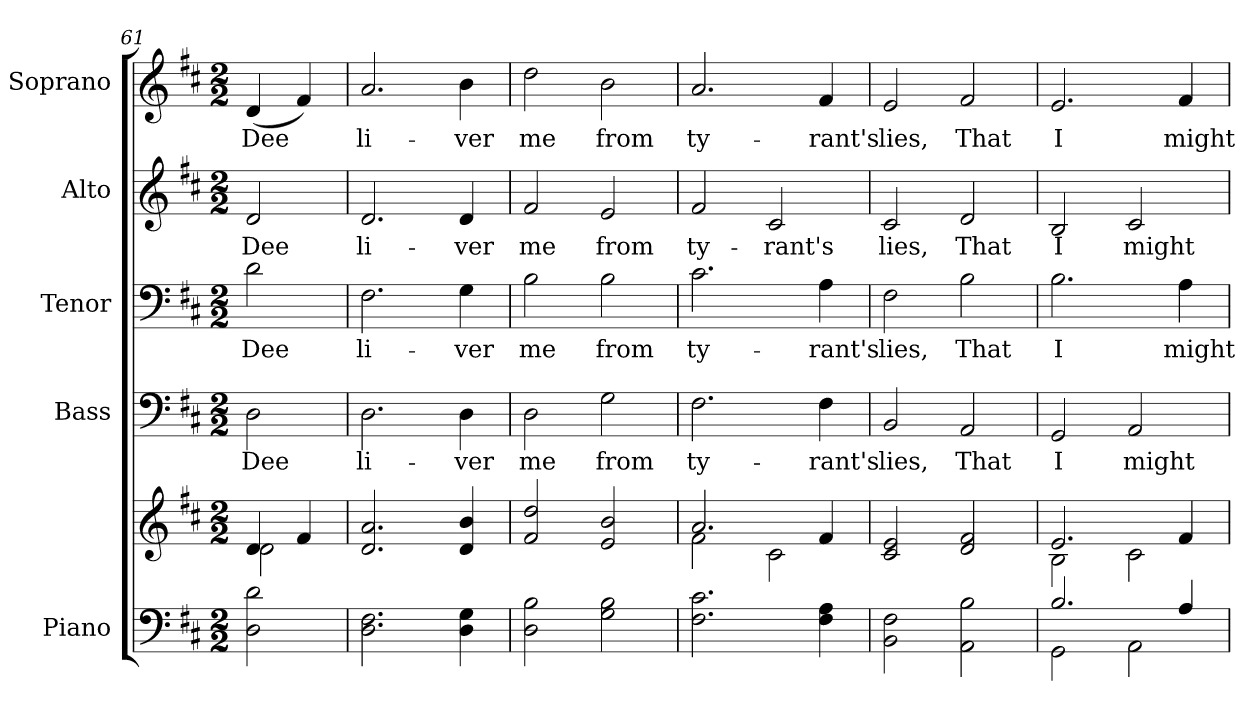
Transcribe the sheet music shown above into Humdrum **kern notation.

**kern	**kern	**kern	**text	**kern	**text	**kern	**text	**kern	**text
*part5	*part5	*part4	*part4	*part3	*part3	*part2	*part2	*part1	*part1
*staff6	*staff5	*staff4	*staff4	*staff3	*staff3	*staff2	*staff2	*staff1	*staff1
*I"Piano	*	*I"Bass	*	*I"Tenor	*	*I"Alto	*	*I"Soprano	*
*I'Pno.	*	*I'B.	*	*I'T.	*	*I'A.	*	*I'S.	*
*clefF4	*clefG2	*clefF4	*	*clefF4	*	*clefG2	*	*clefG2	*
*k[f#c#]	*k[f#c#]	*k[f#c#]	*	*k[f#c#]	*	*k[f#c#]	*	*k[f#c#]	*
*D:	*D:	*D:	*	*D:	*	*D:	*	*D:	*
*M2/2	*M2/2	*M2/2	*	*M2/2	*	*M2/2	*	*M2/2	*
=61	=61	=61	=61	=61	=61	=61	=61	=61	=61
*	*^	*	*	*	*	*	*	*	*
!	!	!	!	!LO:LY:b:color=#000000	!	!	!	!	!	!
!	!	!	!	!	!	!LO:LY:b:color=#000000	!	!	!	!
!	!	!	!	!	!	!	!	!LO:LY:b:color=#000000	!	!
!	!	!	!	!	!	!	!	!	!	!LO:LY:b:color=#000000
2Di\ 2di	4di/	2di\	2Di\	Dee	2di\	Dee	2di/	Dee	(4di/	Dee
.	4f#i/	.	.	.	.	.	.	.	4f#i/)	.
*	*v	*v	*	*	*	*	*	*	*	*
=62	=62	=62	=62	=62	=62	=62	=62	=62	=62
!	!	!	!LO:LY:b:color=#000000	!	!	!	!	!	!
!	!	!	!	!	!LO:LY:b:color=#000000	!	!	!	!
!	!	!	!	!	!	!	!LO:LY:b:color=#000000	!	!
!	!	!	!	!	!	!	!	!	!LO:LY:b:color=#000000
2.Di\ 2.F#i	2.di/ 2.ai	2.Di\	li-	2.F#i\	li-	2.di/	li-	2.ai/	li-
!	!	!	!LO:LY:b:color=#000000	!	!	!	!	!	!
!	!	!	!	!	!LO:LY:b:color=#000000	!	!	!	!
!	!	!	!	!	!	!	!LO:LY:b:color=#000000	!	!
!	!	!	!	!	!	!	!	!	!LO:LY:b:color=#000000
4Di\ 4Gi	4di/ 4bi	4Di\	-ver	4Gi\	-ver	4di/	-ver	4bi\	-ver
=63	=63	=63	=63	=63	=63	=63	=63	=63	=63
!	!	!	!LO:LY:b:color=#000000	!	!	!	!	!	!
!	!	!	!	!	!LO:LY:b:color=#000000	!	!	!	!
!	!	!	!	!	!	!	!LO:LY:b:color=#000000	!	!
!	!	!	!	!	!	!	!	!	!LO:LY:b:color=#000000
2Di\ 2Bi	2f#i/ 2ddi	2Di\	me	2Bi\	me	2f#i/	me	2ddi\	me
!	!	!	!LO:LY:b:color=#000000	!	!	!	!	!	!
!	!	!	!	!	!LO:LY:b:color=#000000	!	!	!	!
!	!	!	!	!	!	!	!LO:LY:b:color=#000000	!	!
!	!	!	!	!	!	!	!	!	!LO:LY:b:color=#000000
2Gi\ 2Bi	2ei/ 2bi	2Gi\	from	2Bi\	from	2ei/	from	2bi\	from
=64	=64	=64	=64	=64	=64	=64	=64	=64	=64
*	*^	*	*	*	*	*	*	*	*
!	!	!	!	!LO:LY:b:color=#000000	!	!	!	!	!	!
!	!	!	!	!	!	!LO:LY:b:color=#000000	!	!	!	!
!	!	!	!	!	!	!	!	!LO:LY:b:color=#000000	!	!
!	!	!	!	!	!	!	!	!	!	!LO:LY:b:color=#000000
2.F#i\ 2.c#i	2.ai/	2f#i\	2.F#i\	ty-	2.c#i\	ty-	2f#i/	ty-	2.ai/	ty-
!	!	!	!	!	!	!	!	!LO:LY:b:color=#000000	!	!
.	.	2c#i\	.	.	.	.	2c#i/	-rant's	.	.
!	!	!	!	!LO:LY:b:color=#000000	!	!	!	!	!	!
!	!	!	!	!	!	!LO:LY:b:color=#000000	!	!	!	!
!	!	!	!	!	!	!	!	!	!	!LO:LY:b:color=#000000
4F#i\ 4Ai	4f#i/	.	4F#i\	-rant's	4Ai\	-rant's	.	.	4f#i/	-rant's
*	*v	*v	*	*	*	*	*	*	*	*
!!LO:PB:g=z
=65	=65	=65	=65	=65	=65	=65	=65	=65	=65
!	!	!	!LO:LY:b:color=#000000	!	!	!	!	!	!
!	!	!	!	!	!LO:LY:b:color=#000000	!	!	!	!
!	!	!	!	!	!	!	!LO:LY:b:color=#000000	!	!
!	!	!	!	!	!	!	!	!	!LO:LY:b:color=#000000
2BBi\ 2F#i	2c#i/ 2ei	2BBi/	lies,	2F#i\	lies,	2c#i/	lies,	2ei/	lies,
!	!	!	!LO:LY:b:color=#000000	!	!	!	!	!	!
!	!	!	!	!	!LO:LY:b:color=#000000	!	!	!	!
!	!	!	!	!	!	!	!LO:LY:b:color=#000000	!	!
!	!	!	!	!	!	!	!	!	!LO:LY:b:color=#000000
2AAi\ 2Bi	2di/ 2f#i	2AAi/	That	2Bi\	That	2di/	That	2f#i/	That
=66	=66	=66	=66	=66	=66	=66	=66	=66	=66
*^	*^	*	*	*	*	*	*	*	*
!	!	!	!	!	!LO:LY:b:color=#000000	!	!	!	!	!	!
!	!	!	!	!	!	!	!LO:LY:b:color=#000000	!	!	!	!
!	!	!	!	!	!	!	!	!	!LO:LY:b:color=#000000	!	!
!	!	!	!	!	!	!	!	!	!	!	!LO:LY:b:color=#000000
2.Bi/	2GGi\	2.ei/	2Bi\	2GGi/	I	2.Bi\	I	2Bi/	I	2.ei/	I
!	!	!	!	!	!LO:LY:b:color=#000000	!	!	!	!	!	!
!	!	!	!	!	!	!	!	!	!LO:LY:b:color=#000000	!	!
.	2AAi\	.	2c#i\	2AAi/	might	.	.	2c#i/	might	.	.
!	!	!	!	!	!	!	!LO:LY:b:color=#000000	!	!	!	!
!	!	!	!	!	!	!	!	!	!	!	!LO:LY:b:color=#000000
4Ai/	.	4f#i/	.	.	.	4Ai\	might	.	.	4f#i/	might
*v	*v	*	*	*	*	*	*	*	*	*	*
*	*v	*v	*	*	*	*	*	*	*	*
=	=	=	=	=	=	=	=	=	=
*-	*-	*-	*-	*-	*-	*-	*-	*-	*-
